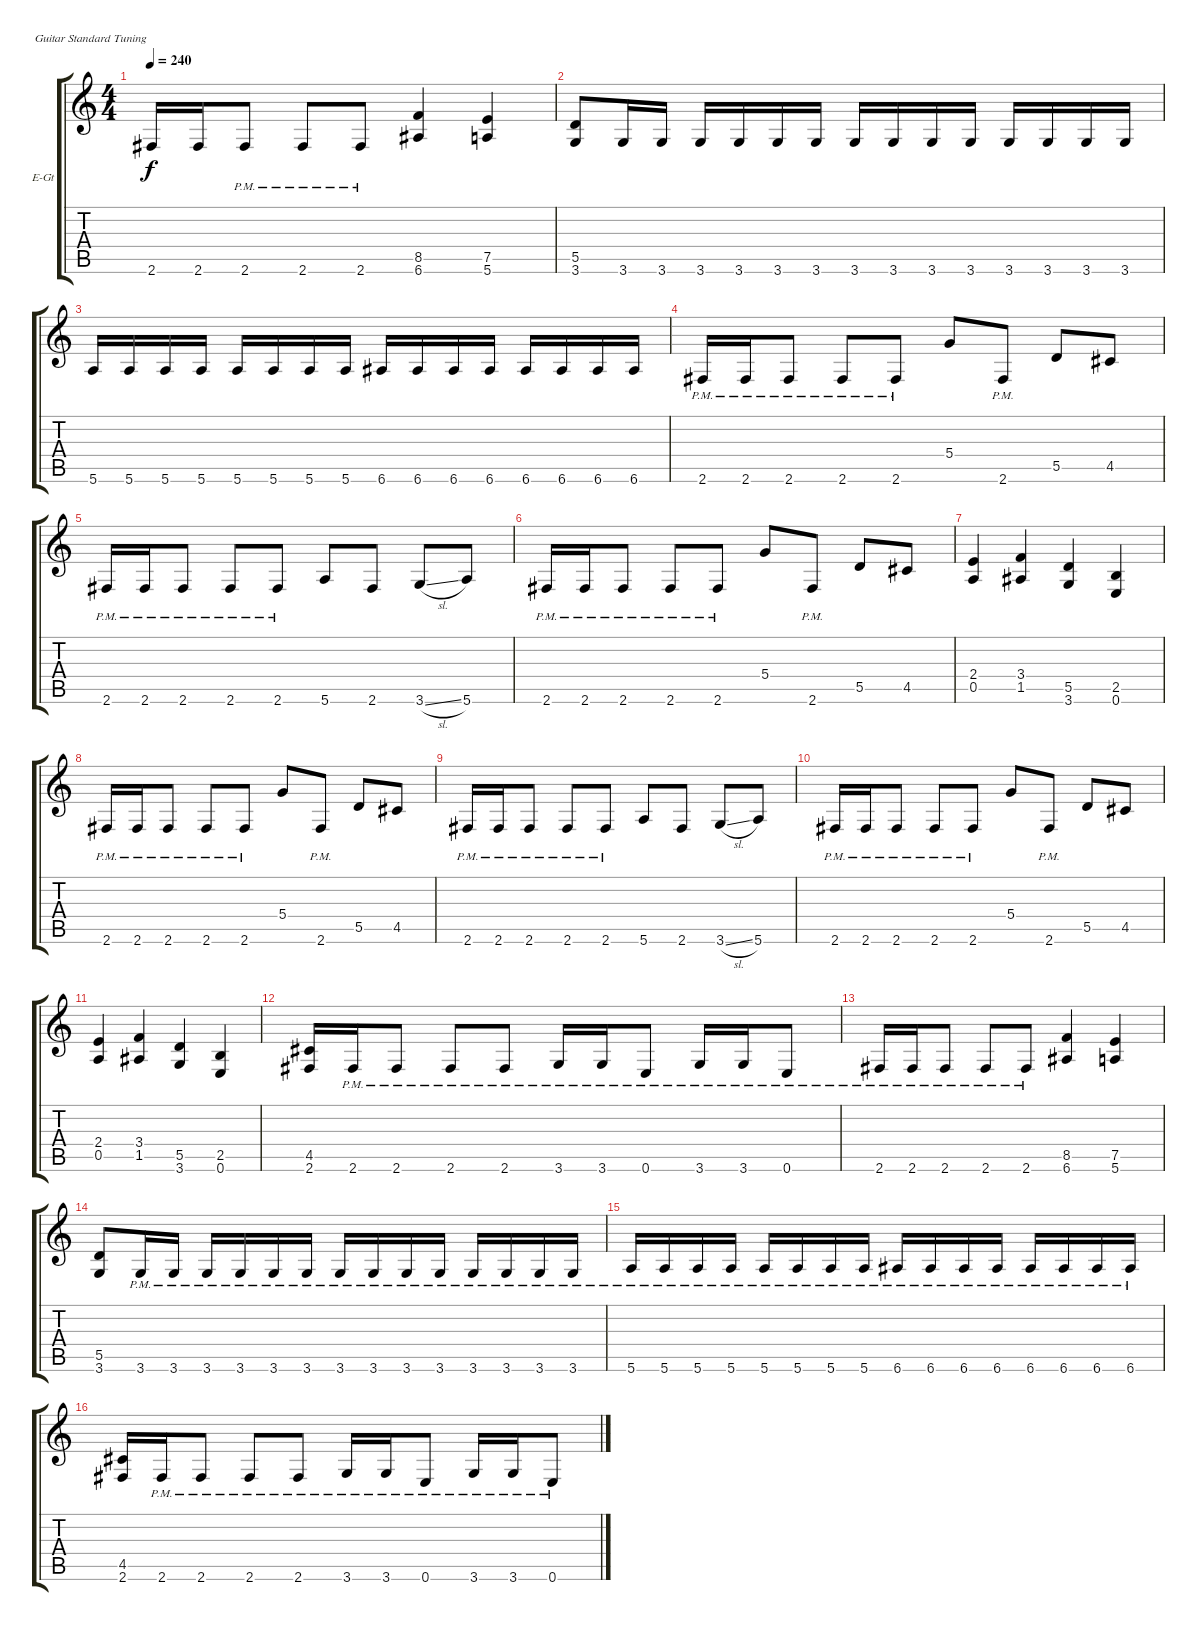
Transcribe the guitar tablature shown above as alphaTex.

\bracketExtendMode groupsimilarinstruments
\firstSystemTrackNameOrientation horizontal
\otherSystemsTrackNameOrientation horizontal
\track ("Äîðîæêà 1" "E-Gt") {instrument distortionguitar}
\staff {score tabs}
\tuning (E4 B3 G3 D3 A2 E2)
\ts (4 4)
\tempo 240
\clef g2
\ks c
2.6.16{dy f} 2.6.16 2.6{pm}.8 2.6{pm}.8 2.6{pm}.8 (8.5 6.6).4 (7.5 5.6).4 |
(5.5 3.6).8 3.6.16 3.6.16 3.6.16 3.6.16 3.6.16 3.6.16 3.6.16 3.6.16 3.6.16 3.6.16 3.6.16 3.6.16 3.6.16 3.6.16 |
5.6.16 5.6.16 5.6.16 5.6.16 5.6.16 5.6.16 5.6.16 5.6.16 6.6.16 6.6.16 6.6.16 6.6.16 6.6.16 6.6.16 6.6.16 6.6.16 |
2.6{pm}.16 2.6{pm}.16 2.6{pm}.8 2.6{pm}.8 2.6{pm}.8 5.4.8 2.6{pm}.8 5.5.8 4.5.8 |
2.6{pm}.16 2.6{pm}.16 2.6{pm}.8 2.6{pm}.8 2.6{pm}.8 5.6.8 2.6.8 3.6{sl}.8 5.6.8 |
2.6{pm}.16 2.6{pm}.16 2.6{pm}.8 2.6{pm}.8 2.6{pm}.8 5.4.8 2.6{pm}.8 5.5.8 4.5.8 |
(2.4 0.5).4 (3.4 1.5).4 (5.5 3.6).4 (2.5 0.6).4 |
2.6{pm}.16 2.6{pm}.16 2.6{pm}.8 2.6{pm}.8 2.6{pm}.8 5.4.8 2.6{pm}.8 5.5.8 4.5.8 |
2.6{pm}.16 2.6{pm}.16 2.6{pm}.8 2.6{pm}.8 2.6{pm}.8 5.6.8 2.6.8 3.6{sl}.8 5.6.8 |
2.6{pm}.16 2.6{pm}.16 2.6{pm}.8 2.6{pm}.8 2.6{pm}.8 5.4.8 2.6{pm}.8 5.5.8 4.5.8 |
(2.4 0.5).4 (3.4 1.5).4 (5.5 3.6).4 (2.5 0.6).4 |
(4.5 2.6).16 2.6{pm}.16 2.6{pm}.8 2.6{pm}.8 2.6{pm}.8 3.6{pm}.16 3.6{pm}.16 0.6{pm}.8 3.6{pm}.16 3.6{pm}.16 0.6{pm}.8 |
2.6{pm}.16 2.6{pm}.16 2.6{pm}.8 2.6{pm}.8 2.6{pm}.8 (8.5 6.6).4 (7.5 5.6).4 |
(5.5 3.6).8 3.6{pm}.16 3.6{pm}.16 3.6{pm}.16 3.6{pm}.16 3.6{pm}.16 3.6{pm}.16 3.6{pm}.16 3.6{pm}.16 3.6{pm}.16 3.6{pm}.16 3.6{pm}.16 3.6{pm}.16 3.6{pm}.16 3.6{pm}.16 |
5.6{pm}.16 5.6{pm}.16 5.6{pm}.16 5.6{pm}.16 5.6{pm}.16 5.6{pm}.16 5.6{pm}.16 5.6{pm}.16 6.6{pm}.16 6.6{pm}.16 6.6{pm}.16 6.6{pm}.16 6.6{pm}.16 6.6{pm}.16 6.6{pm}.16 6.6{pm}.16 |
(4.5 2.6).16 2.6{pm}.16 2.6{pm}.8 2.6{pm}.8 2.6{pm}.8 3.6{pm}.16 3.6{pm}.16 0.6{pm}.8 3.6{pm}.16 3.6{pm}.16 0.6{pm}.8
